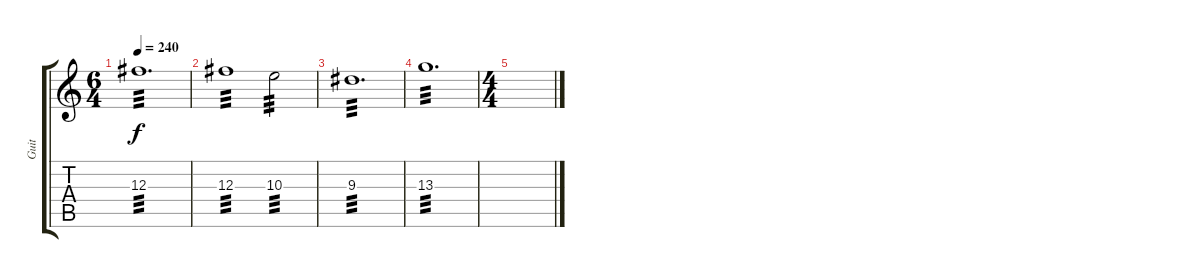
\track ("Guit" "Guit") {instrument overdrivenguitar}
\staff {score tabs}
\tuning (Eb4 Bb3 Gb3 Db3 Gb2 Db2) {hide}
\ts (6 4)
\tempo 240
\clef g2
\ks c
12.3.1{d tp 3 dy f} |
12.3.1{tp 3} 10.3.2{tp 3} |
9.3.1{d tp 3} |
13.3.1{d tp 3} |
\ts (4 4)
